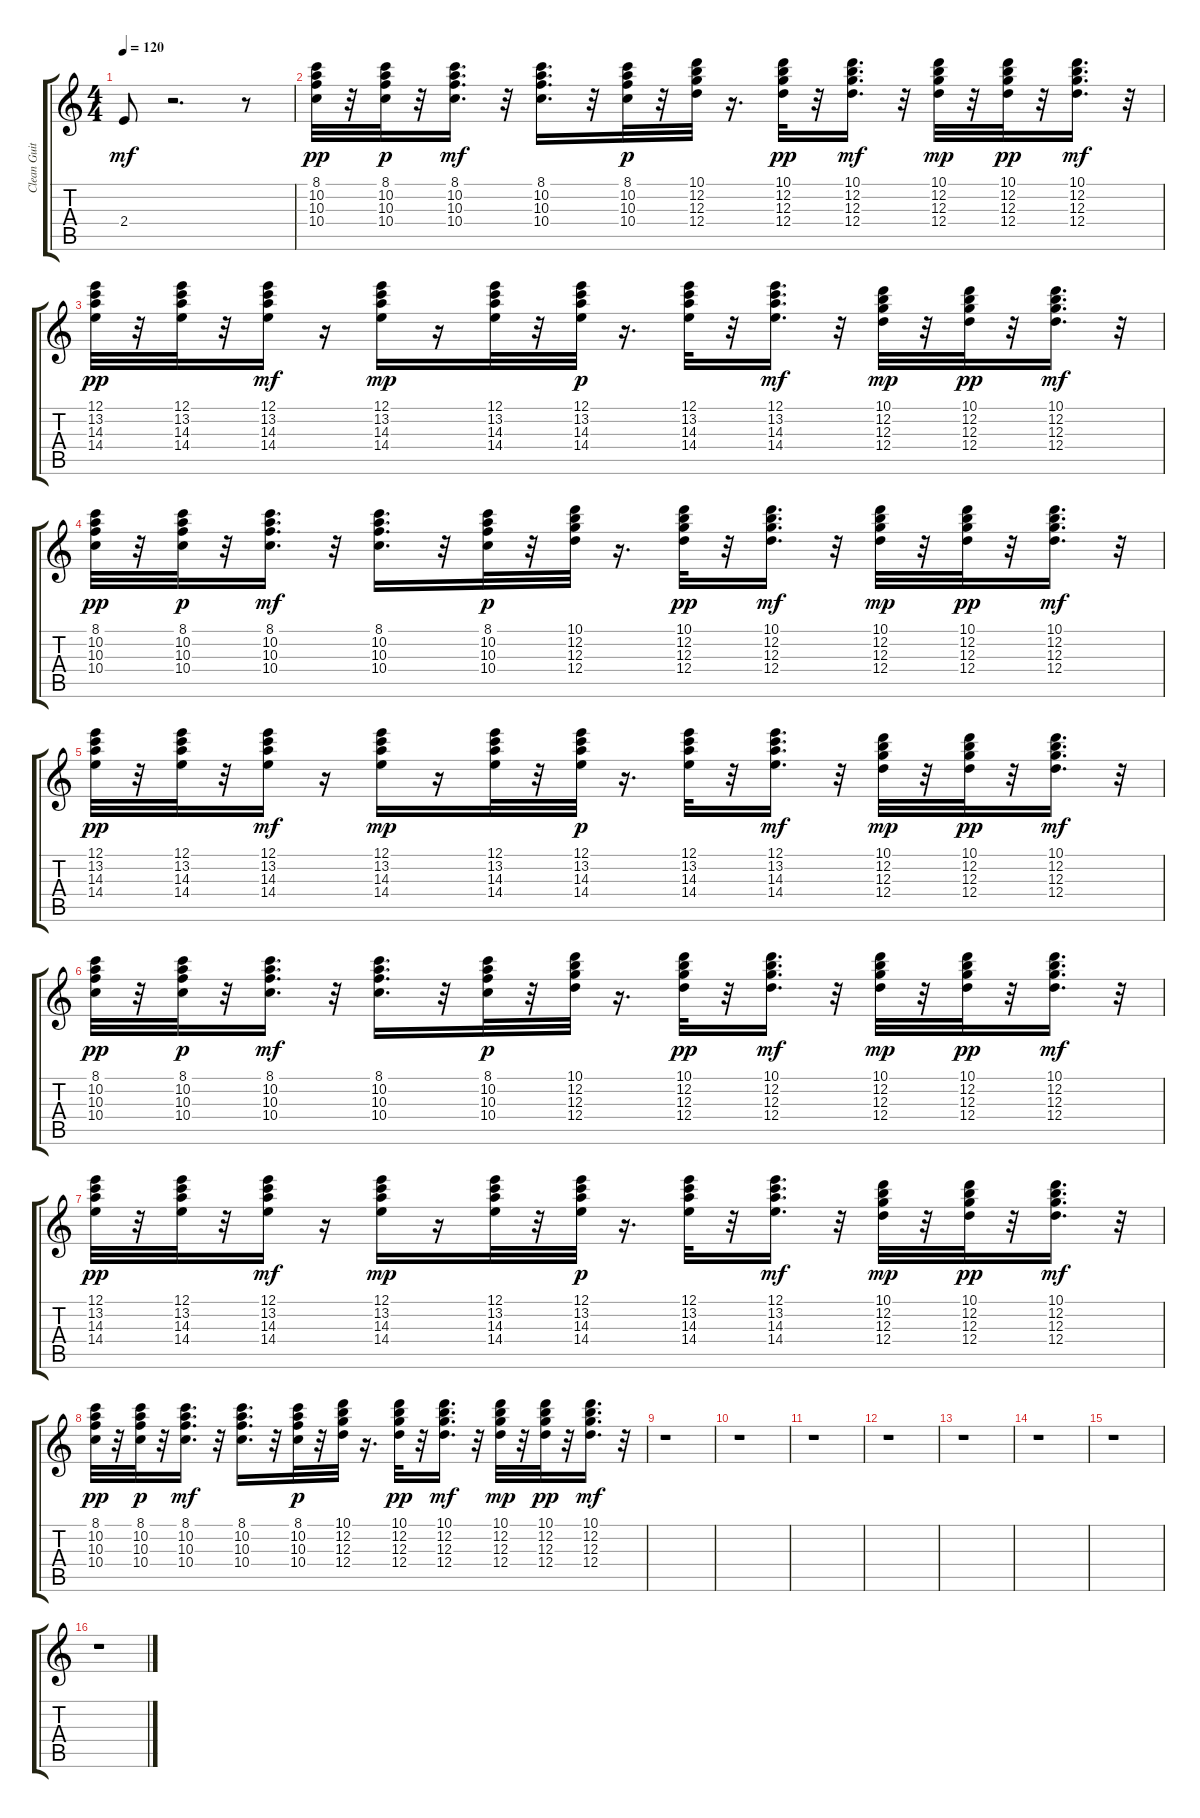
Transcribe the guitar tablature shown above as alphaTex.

\track ("Clean Guitar" "Clean Guit") {instrument electricguitarclean}
\staff {score tabs}
\tuning (E4 B3 G3 D3 A2 E2) {hide}
\ts (4 4)
\tempo 120
\clef g2
\ks c
2.4.8{dy mf} r.2{d} r.8 |
(8.1 10.2 10.3 10.4).32{dy pp} r.32 (8.1 10.2 10.3 10.4).32{dy p} r.32 (8.1 10.2 10.3 10.4).16{d dy mf} r.32 (8.1 10.2 10.3 10.4).16{d} r.32 (8.1 10.2 10.3 10.4).32{dy p} r.32 (10.1 12.2 12.3 12.4).32 r.16{d} (10.1 12.2 12.3 12.4).32{dy pp} r.32 (10.1 12.2 12.3 12.4).16{d dy mf} r.32 (10.1 12.2 12.3 12.4).32{dy mp} r.32 (10.1 12.2 12.3 12.4).32{dy pp} r.32 (10.1 12.2 12.3 12.4).16{d dy mf} r.32 |
(12.1 13.2 14.3 14.4).32{dy pp} r.32 (12.1 13.2 14.3 14.4).32 r.32 (12.1 13.2 14.3 14.4).16{dy mf} r.16 (12.1 13.2 14.3 14.4).16{dy mp} r.16 (12.1 13.2 14.3 14.4).32 r.32 (12.1 13.2 14.3 14.4).32{dy p} r.16{d} (12.1 13.2 14.3 14.4).32 r.32 (12.1 13.2 14.3 14.4).16{d dy mf} r.32 (10.1 12.2 12.3 12.4).32{dy mp} r.32 (10.1 12.2 12.3 12.4).32{dy pp} r.32 (10.1 12.2 12.3 12.4).16{d dy mf} r.32 |
(8.1 10.2 10.3 10.4).32{dy pp} r.32 (8.1 10.2 10.3 10.4).32{dy p} r.32 (8.1 10.2 10.3 10.4).16{d dy mf} r.32 (8.1 10.2 10.3 10.4).16{d} r.32 (8.1 10.2 10.3 10.4).32{dy p} r.32 (10.1 12.2 12.3 12.4).32 r.16{d} (10.1 12.2 12.3 12.4).32{dy pp} r.32 (10.1 12.2 12.3 12.4).16{d dy mf} r.32 (10.1 12.2 12.3 12.4).32{dy mp} r.32 (10.1 12.2 12.3 12.4).32{dy pp} r.32 (10.1 12.2 12.3 12.4).16{d dy mf} r.32 |
(12.1 13.2 14.3 14.4).32{dy pp} r.32 (12.1 13.2 14.3 14.4).32 r.32 (12.1 13.2 14.3 14.4).16{dy mf} r.16 (12.1 13.2 14.3 14.4).16{dy mp} r.16 (12.1 13.2 14.3 14.4).32 r.32 (12.1 13.2 14.3 14.4).32{dy p} r.16{d} (12.1 13.2 14.3 14.4).32 r.32 (12.1 13.2 14.3 14.4).16{d dy mf} r.32 (10.1 12.2 12.3 12.4).32{dy mp} r.32 (10.1 12.2 12.3 12.4).32{dy pp} r.32 (10.1 12.2 12.3 12.4).16{d dy mf} r.32 |
(8.1 10.2 10.3 10.4).32{dy pp} r.32 (8.1 10.2 10.3 10.4).32{dy p} r.32 (8.1 10.2 10.3 10.4).16{d dy mf} r.32 (8.1 10.2 10.3 10.4).16{d} r.32 (8.1 10.2 10.3 10.4).32{dy p} r.32 (10.1 12.2 12.3 12.4).32 r.16{d} (10.1 12.2 12.3 12.4).32{dy pp} r.32 (10.1 12.2 12.3 12.4).16{d dy mf} r.32 (10.1 12.2 12.3 12.4).32{dy mp} r.32 (10.1 12.2 12.3 12.4).32{dy pp} r.32 (10.1 12.2 12.3 12.4).16{d dy mf} r.32 |
(12.1 13.2 14.3 14.4).32{dy pp} r.32 (12.1 13.2 14.3 14.4).32 r.32 (12.1 13.2 14.3 14.4).16{dy mf} r.16 (12.1 13.2 14.3 14.4).16{dy mp} r.16 (12.1 13.2 14.3 14.4).32 r.32 (12.1 13.2 14.3 14.4).32{dy p} r.16{d} (12.1 13.2 14.3 14.4).32 r.32 (12.1 13.2 14.3 14.4).16{d dy mf} r.32 (10.1 12.2 12.3 12.4).32{dy mp} r.32 (10.1 12.2 12.3 12.4).32{dy pp} r.32 (10.1 12.2 12.3 12.4).16{d dy mf} r.32 |
(8.1 10.2 10.3 10.4).32{dy pp} r.32 (8.1 10.2 10.3 10.4).32{dy p} r.32 (8.1 10.2 10.3 10.4).16{d dy mf} r.32 (8.1 10.2 10.3 10.4).16{d} r.32 (8.1 10.2 10.3 10.4).32{dy p} r.32 (10.1 12.2 12.3 12.4).32 r.16{d} (10.1 12.2 12.3 12.4).32{dy pp} r.32 (10.1 12.2 12.3 12.4).16{d dy mf} r.32 (10.1 12.2 12.3 12.4).32{dy mp} r.32 (10.1 12.2 12.3 12.4).32{dy pp} r.32 (10.1 12.2 12.3 12.4).16{d dy mf} r.32 |
r.1 |
r.1 |
r.1 |
r.1 |
r.1 |
r.1 |
r.1 |
r.1
